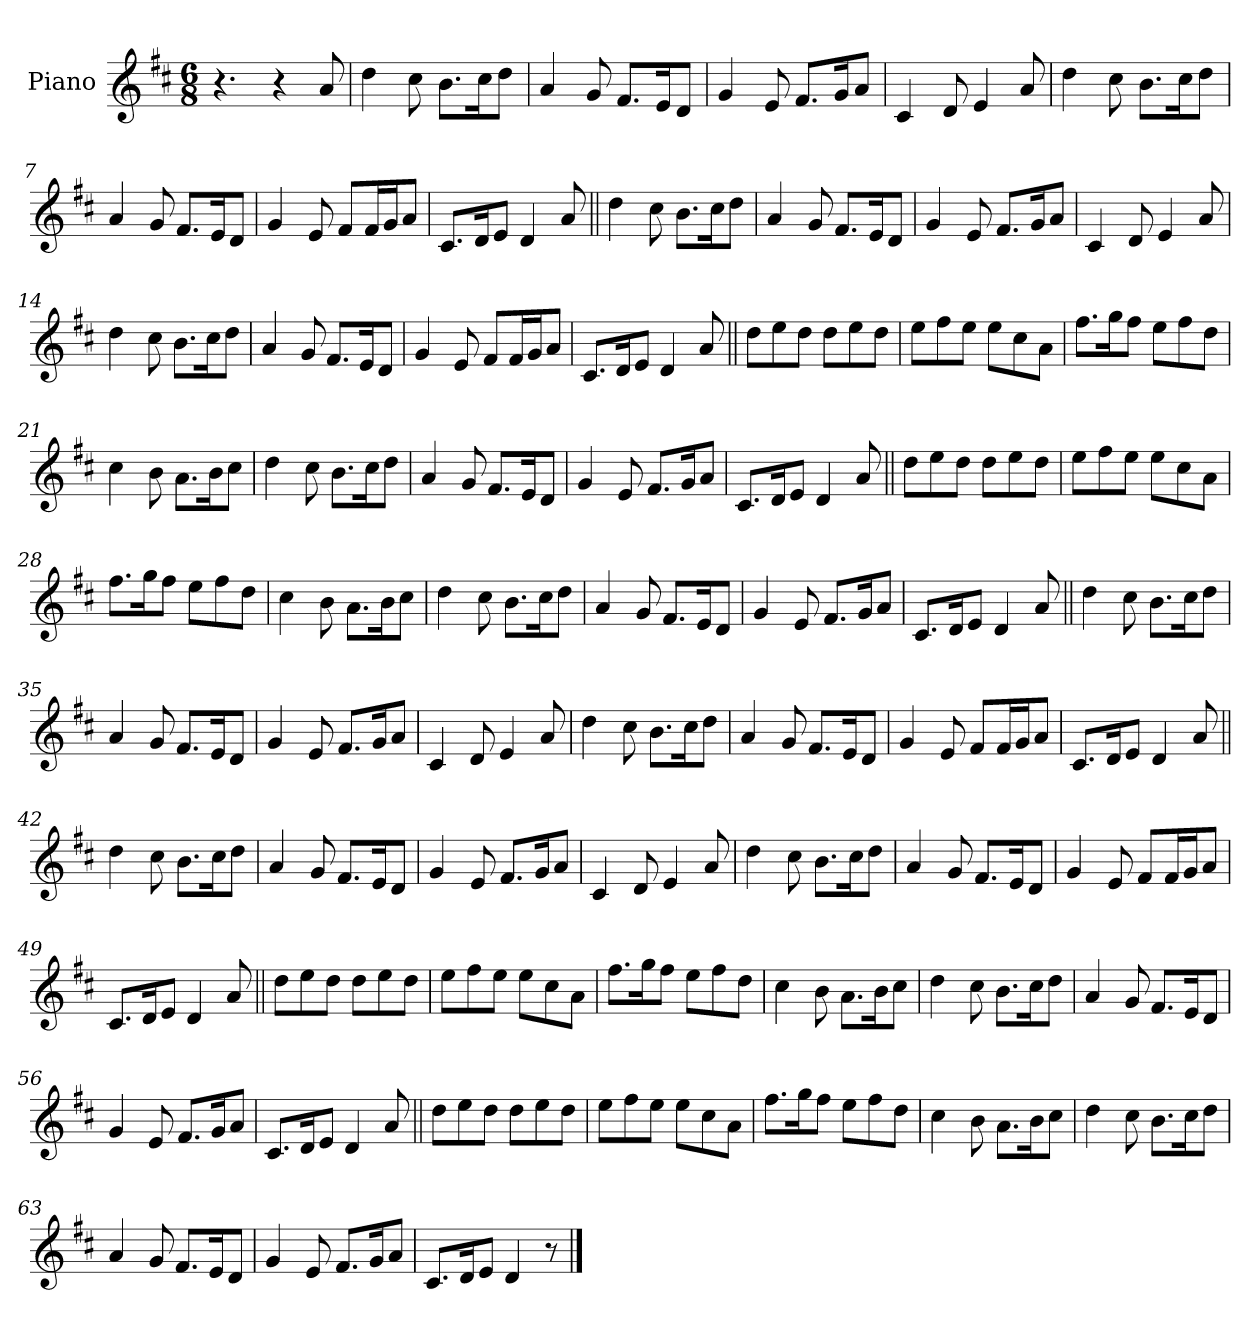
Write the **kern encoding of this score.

**kern
*part1
*staff1
*I"Piano
*I'Pno.
*clefG2
*k[f#c#]
*M6/8
*MM98
=1
4.r
4r
8a
=2
4dd
8cc#
8.bL
16cc#K
8ddJ
=3
4a
8g
8.f#L
16eK
8dJ
=4
4g
8e
8.f#L
16gK
8aJ
=5
4c#
8d
4e
8a
=6
4dd
8cc#
8.bL
16cc#K
8ddJ
=7
4a
8g
8.f#L
16eK
8dJ
=8
4g
8e
8f#L
16f#L
16gJ
8aJ
=9
8.c#L
16dK
8eJ
4d
8a
=10||
4dd
8cc#
8.bL
16cc#K
8ddJ
=11
4a
8g
8.f#L
16eK
8dJ
=12
4g
8e
8.f#L
16gK
8aJ
=13
4c#
8d
4e
8a
=14
4dd
8cc#
8.bL
16cc#K
8ddJ
=15
4a
8g
8.f#L
16eK
8dJ
=16
4g
8e
8f#L
16f#L
16gJ
8aJ
=17
8.c#L
16dK
8eJ
4d
8a
=18||
8ddL
8ee
8ddJ
8ddL
8ee
8ddJ
=19
8eeL
8ff#
8eeJ
8eeL
8cc#
8aJ
=20
8.ff#L
16ggK
8ff#J
8eeL
8ff#
8ddJ
=21
4cc#
8b
8.aL
16bK
8cc#J
=22
4dd
8cc#
8.bL
16cc#K
8ddJ
=23
4a
8g
8.f#L
16eK
8dJ
=24
4g
8e
8.f#L
16gK
8aJ
=25
8.c#L
16dK
8eJ
4d
8a
=26||
8ddL
8ee
8ddJ
8ddL
8ee
8ddJ
=27
8eeL
8ff#
8eeJ
8eeL
8cc#
8aJ
=28
8.ff#L
16ggK
8ff#J
8eeL
8ff#
8ddJ
=29
4cc#
8b
8.aL
16bK
8cc#J
=30
4dd
8cc#
8.bL
16cc#K
8ddJ
=31
4a
8g
8.f#L
16eK
8dJ
=32
4g
8e
8.f#L
16gK
8aJ
=33
8.c#L
16dK
8eJ
4d
8a
=34||
4dd
8cc#
8.bL
16cc#K
8ddJ
=35
4a
8g
8.f#L
16eK
8dJ
=36
4g
8e
8.f#L
16gK
8aJ
=37
4c#
8d
4e
8a
=38
4dd
8cc#
8.bL
16cc#K
8ddJ
=39
4a
8g
8.f#L
16eK
8dJ
=40
4g
8e
8f#L
16f#L
16gJ
8aJ
=41
8.c#L
16dK
8eJ
4d
8a
=42||
4dd
8cc#
8.bL
16cc#K
8ddJ
=43
4a
8g
8.f#L
16eK
8dJ
=44
4g
8e
8.f#L
16gK
8aJ
=45
4c#
8d
4e
8a
=46
4dd
8cc#
8.bL
16cc#K
8ddJ
=47
4a
8g
8.f#L
16eK
8dJ
=48
4g
8e
8f#L
16f#L
16gJ
8aJ
=49
8.c#L
16dK
8eJ
4d
8a
=50||
8ddL
8ee
8ddJ
8ddL
8ee
8ddJ
=51
8eeL
8ff#
8eeJ
8eeL
8cc#
8aJ
=52
8.ff#L
16ggK
8ff#J
8eeL
8ff#
8ddJ
=53
4cc#
8b
8.aL
16bK
8cc#J
=54
4dd
8cc#
8.bL
16cc#K
8ddJ
=55
4a
8g
8.f#L
16eK
8dJ
=56
4g
8e
8.f#L
16gK
8aJ
=57
8.c#L
16dK
8eJ
4d
8a
=58||
8ddL
8ee
8ddJ
8ddL
8ee
8ddJ
=59
8eeL
8ff#
8eeJ
8eeL
8cc#
8aJ
=60
8.ff#L
16ggK
8ff#J
8eeL
8ff#
8ddJ
=61
4cc#
8b
8.aL
16bK
8cc#J
=62
4dd
8cc#
8.bL
16cc#K
8ddJ
=63
4a
8g
8.f#L
16eK
8dJ
=64
4g
8e
8.f#L
16gK
8aJ
=65
8.c#L
16dK
8eJ
4d
8r
==
*-
